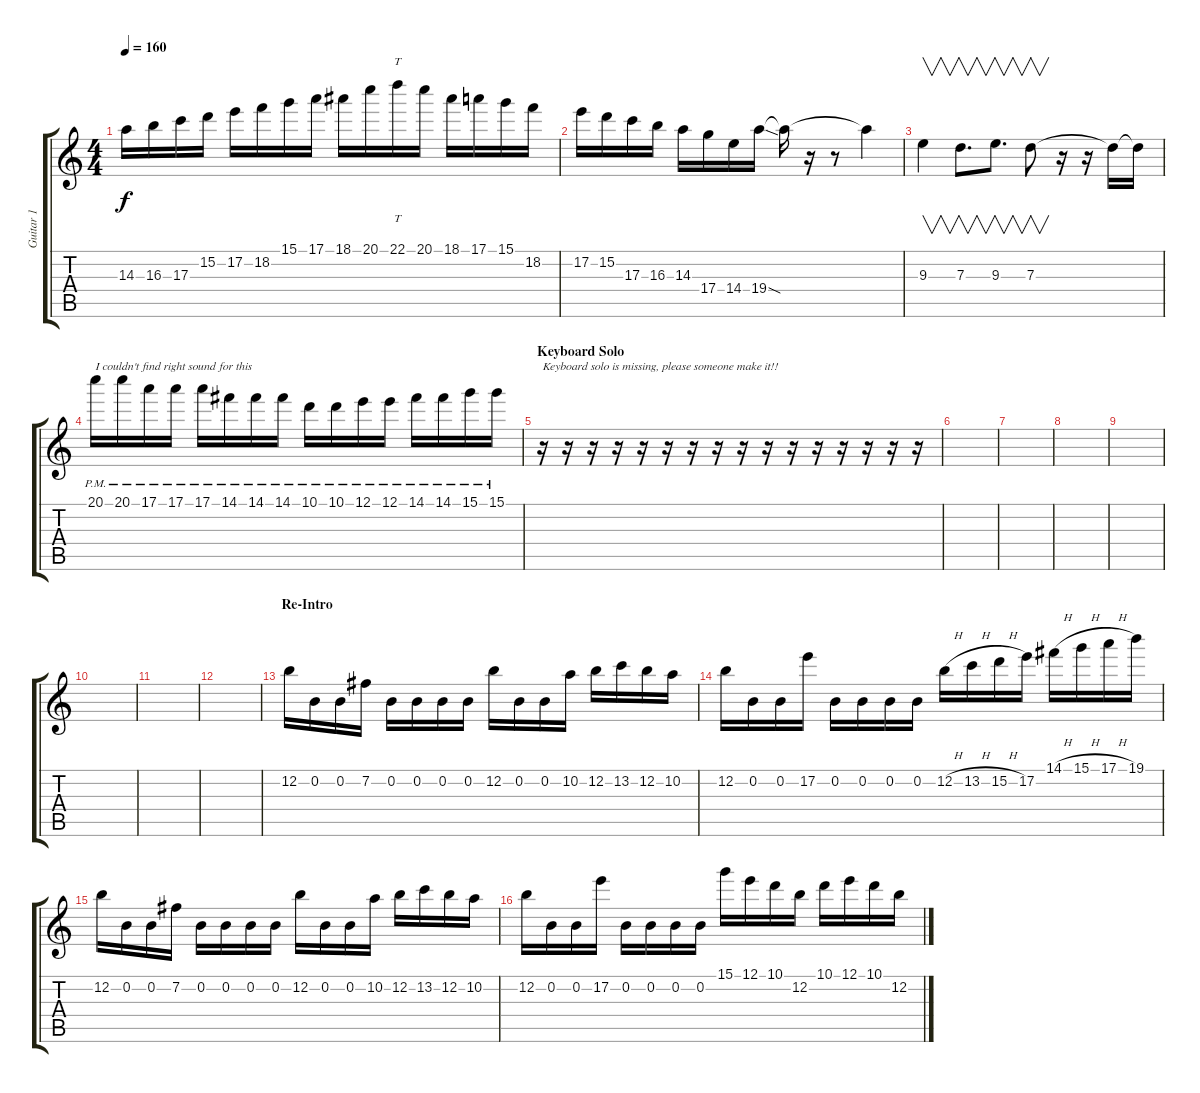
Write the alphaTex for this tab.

\track ("Guitar 1" "Guitar 1") {instrument distortionguitar}
\staff {score tabs}
\tuning (E4 B3 G3 D3 A2 E2) {hide}
\ts (4 4)
\tempo 160
\clef g2
\ks c
14.3.16{dy f} 16.3.16 17.3.16 15.2.16 17.2.16 18.2.16 15.1.16 17.1.16 18.1.16 20.1.16 22.1.16{tt} 20.1.16 18.1.16 17.1.16 15.1.16 18.2.16 |
17.2.16 15.2.16 17.3.16 16.3.16 14.3.16 17.4.16 14.4.16 19.4{sod}.16 19.4{t}.16 r.16 r.8 19.4{t}.4 |
9.3.4{v} 7.3.8{v d} 9.3.8{v d} 7.3.8{v} r.16 r.16 7.3{t}.16 7.3{t}.16 |
20.1{pm}.16{txt "I couldn't find right sound for this" instrument electricguitarmuted} 20.1{pm}.16 17.1{pm}.16 17.1{pm}.16 17.1{pm}.16 14.1{pm}.16 14.1{pm}.16 14.1{pm}.16 10.1{pm}.16 10.1{pm}.16 12.1{pm}.16 12.1{pm}.16 14.1{pm}.16 14.1{pm}.16 15.1{pm}.16 15.1{pm}.16 |
\section ("" "Keyboard Solo")
r.16{txt "Keyboard solo is missing, please someone make it!!" instrument distortionguitar} r.16 r.16 r.16 r.16 r.16 r.16 r.16 r.16 r.16 r.16 r.16 r.16 r.16 r.16 r.16 |
|
|
|
|
|
|
|
\section ("" "Re-Intro")
12.2.16 0.2.16 0.2.16 7.2.16 0.2.16 0.2.16 0.2.16 0.2.16 12.2.16 0.2.16 0.2.16 10.2.16 12.2.16 13.2.16 12.2.16 10.2.16 |
12.2.16 0.2.16 0.2.16 17.2.16 0.2.16 0.2.16 0.2.16 0.2.16 12.2{h}.16 13.2{h}.16 15.2{h}.16 17.2.16 14.1{h}.16 15.1{h}.16 17.1{h}.16 19.1.16 |
12.2.16 0.2.16 0.2.16 7.2.16 0.2.16 0.2.16 0.2.16 0.2.16 12.2.16 0.2.16 0.2.16 10.2.16 12.2.16 13.2.16 12.2.16 10.2.16 |
12.2.16 0.2.16 0.2.16 17.2.16 0.2.16 0.2.16 0.2.16 0.2.16 15.1.16 12.1.16 10.1.16 12.2.16 10.1.16 12.1.16 10.1.16 12.2.16
